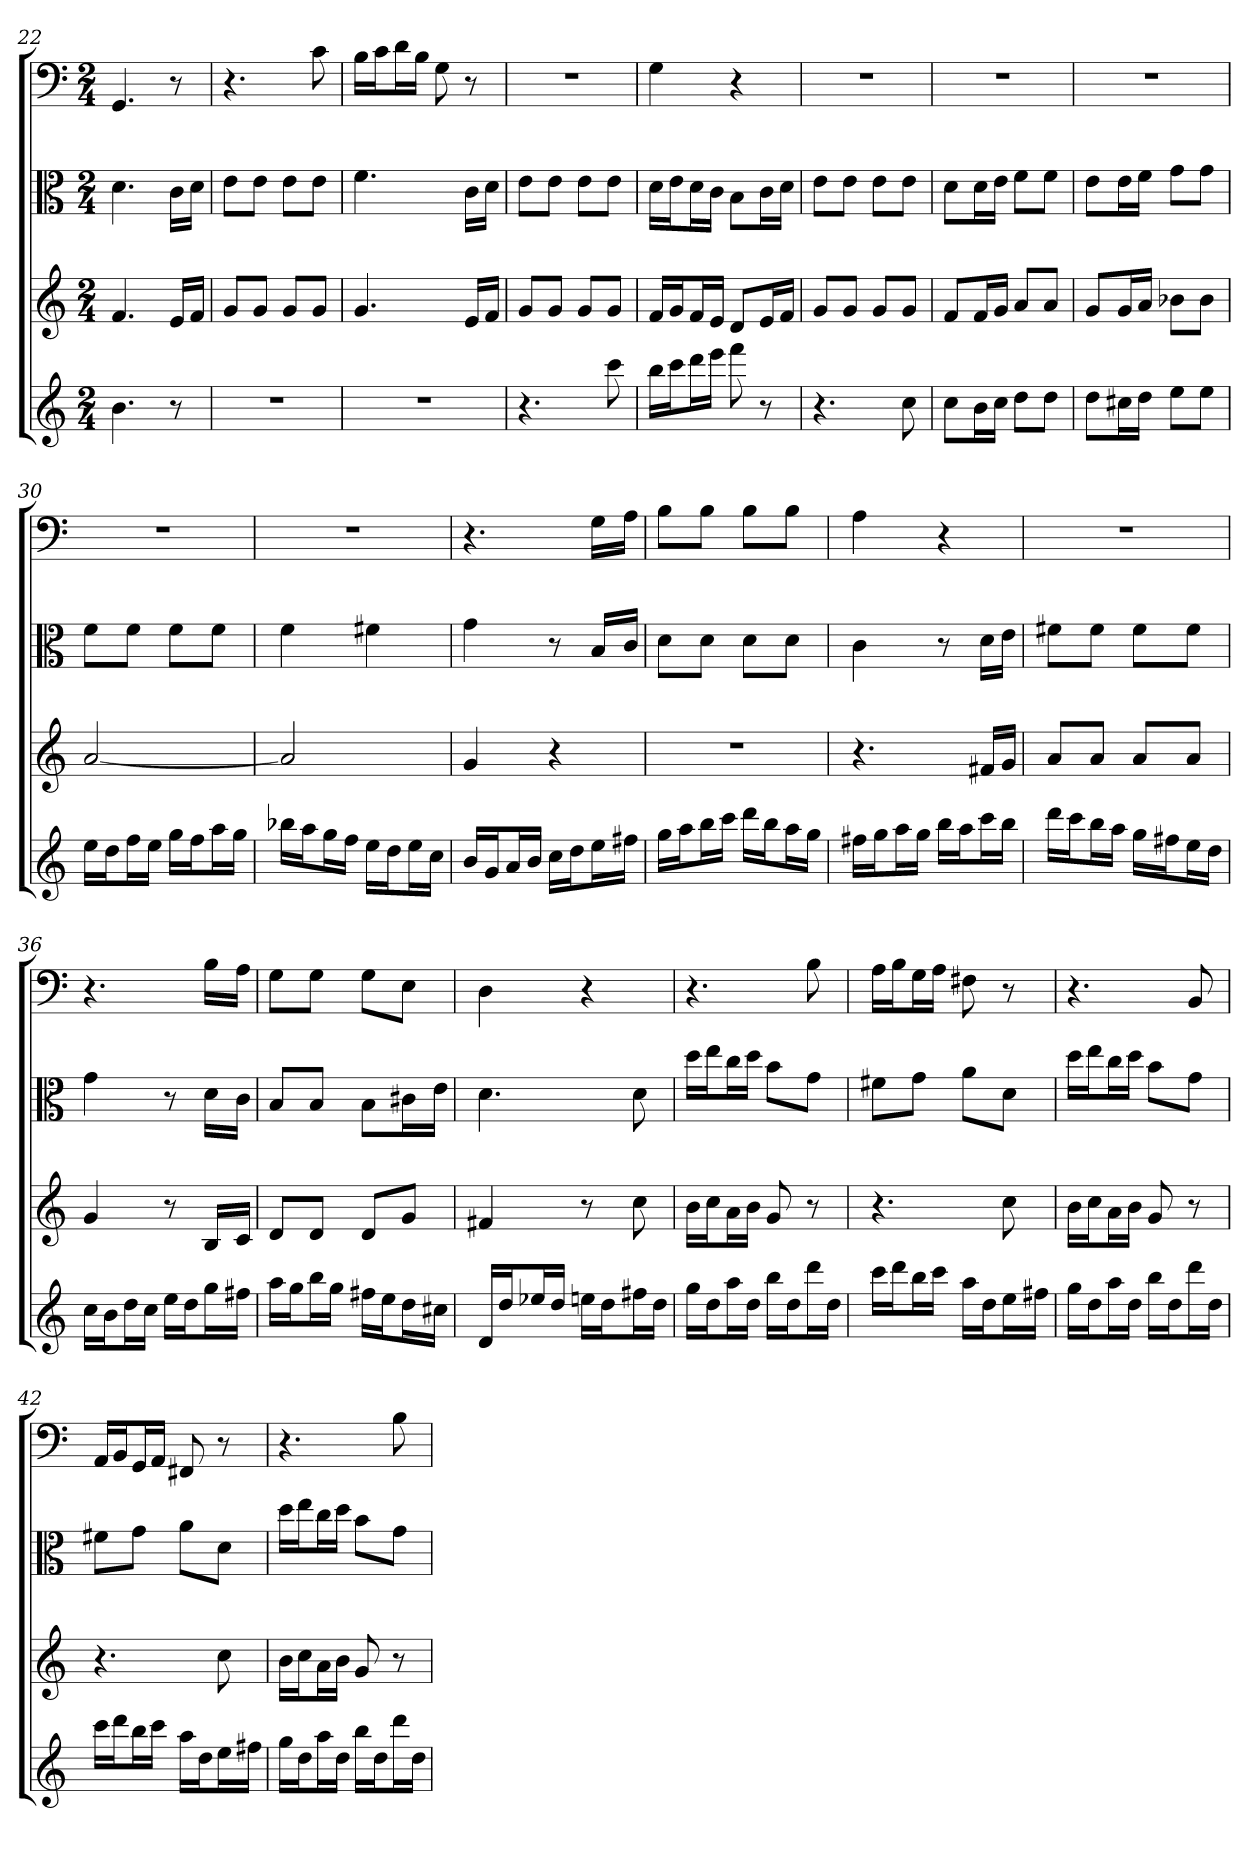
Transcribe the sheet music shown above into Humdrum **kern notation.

**kern	**kern	**kern	**kern
*part4	*part3	*part2	*part1
*staff4	*staff3	*staff2	*staff1
*	*	*clefC3	*clefF4
*k[]	*k[]	*k[]	*k[]
*C:	*C:	*C:	*C:
*M2/4	*M2/4	*M2/4	*M2/4
=22	=22	=22	=22
4.b	4.f	4.d	4.GG
8r	16eLL	16c\LL	8r
.	16fJJ	16d\JJ	.
=23	=23	=23	=23
2r	8gL	8e\L	4.r
.	8gJ	8e\J	.
.	8gL	8e\L	.
.	8gJ	8e\J	8c
=24	=24	=24	=24
2r	4.g	4.f	16B\LL
.	.	.	16c\J
.	.	.	16d\L
.	.	.	16B\JJ
.	.	.	8G
.	16eLL	16c\LL	8r
.	16fJJ	16d\JJ	.
=25	=25	=25	=25
4.r	8gL	8e\L	2r
.	8gJ	8e\J	.
.	8gL	8e\L	.
8ccc	8gJ	8e\J	.
=26	=26	=26	=26
16bbLL	16fLL	16d\LL	4G
16cccJ	16gJ	16e\J	.
16dddL	16fL	16d\L	.
16eeeJJ	16eJJ	16c\JJ	.
8fff	8dL	8B\L	4r
8r	16eL	16c\L	.
.	16fJJ	16d\JJ	.
=27	=27	=27	=27
4.r	8gL	8e\L	2r
.	8gJ	8e\J	.
.	8gL	8e\L	.
8cc	8gJ	8e\J	.
=28	=28	=28	=28
8ccL	8fL	8d\L	2r
16bL	16fL	16d\L	.
16ccJJ	16gJJ	16e\JJ	.
8ddL	8aL	8f\L	.
8ddJ	8aJ	8f\J	.
=29	=29	=29	=29
8ddL	8gL	8e\L	2r
16cc#XL	16gL	16e\L	.
16ddJJ	16aJJ	16f\JJ	.
8eeL	8b-XL	8g\L	.
8eeJ	8b-J	8g\J	.
=30	=30	=30	=30
16eeLL	[2a	8f\L	2r
16ddJ	.	.	.
16ffL	.	8f\J	.
16eeJJ	.	.	.
16ggLL	.	8f\L	.
16ffJ	.	.	.
16aaL	.	8f\J	.
16ggJJ	.	.	.
=31	=31	=31	=31
16bb-XLL	2a]	4f	2r
16aaJ	.	.	.
16ggL	.	.	.
16ffJJ	.	.	.
16eeLL	.	4f#X	.
16ddJ	.	.	.
16eeL	.	.	.
16ccJJ	.	.	.
=32	=32	=32	=32
16bLL	4g	4g	4.r
16gJ	.	.	.
16aL	.	.	.
16bJJ	.	.	.
16ccLL	4r	8r	.
16ddJ	.	.	.
16eeL	.	16B/LL	16G\LL
16ff#XJJ	.	16c/JJ	16A\JJ
=33	=33	=33	=33
16ggLL	2r	8d\L	8B\L
16aaJ	.	.	.
16bbL	.	8d\J	8B\J
16cccJJ	.	.	.
16dddLL	.	8d\L	8B\L
16bbJ	.	.	.
16aaL	.	8d\J	8B\J
16ggJJ	.	.	.
=34	=34	=34	=34
16ff#XLL	4.r	4c	4A
16ggJ	.	.	.
16aaL	.	.	.
16ggJJ	.	.	.
16bbLL	.	8r	4r
16aaJ	.	.	.
16cccL	16f#XLL	16d\LL	.
16bbJJ	16gJJ	16e\JJ	.
=35	=35	=35	=35
16dddLL	8aL	8f#X\L	2r
16cccJ	.	.	.
16bbL	8aJ	8f#\J	.
16aaJJ	.	.	.
16ggLL	8aL	8f#\L	.
16ff#XJ	.	.	.
16eeL	8aJ	8f#\J	.
16ddJJ	.	.	.
=36	=36	=36	=36
16ccLL	4g	4g	4.r
16bJ	.	.	.
16ddL	.	.	.
16ccJJ	.	.	.
16eeLL	8r	8r	.
16ddJ	.	.	.
16ggL	16BLL	16d\LL	16B\LL
16ff#XJJ	16cJJ	16c\JJ	16A\JJ
=37	=37	=37	=37
16aaLL	8dL	8B/L	8G\L
16ggJ	.	.	.
16bbL	8dJ	8B/J	8G\J
16ggJJ	.	.	.
16ff#XLL	8dL	8B\L	8G\L
16eeJ	.	.	.
16ddL	8gJ	16c#X\L	8E\J
16cc#XJJ	.	16e\JJ	.
=38	=38	=38	=38
16dLL	4f#X	4.d	4D
16ddJ	.	.	.
16ee-XL	.	.	.
16ddJJ	.	.	.
16eenLL	8r	.	4r
16ddJ	.	.	.
16ff#XL	8cc	8d	.
16ddJJ	.	.	.
=39	=39	=39	=39
16ggLL	16bLL	16dd\LL	4.r
16ddJ	16ccJ	16ee\J	.
16aaL	16aL	16cc\L	.
16ddJJ	16bJJ	16dd\JJ	.
16bbLL	8g	8b\L	.
16ddJ	.	.	.
16dddL	8r	8g\J	8B
16ddJJ	.	.	.
=40	=40	=40	=40
16cccLL	4.r	8f#X\L	16A\LL
16dddJ	.	.	16B\J
16bbL	.	8g\J	16G\L
16cccJJ	.	.	16A\JJ
16aaLL	.	8a\L	8F#X
16ddJ	.	.	.
16eeL	8cc	8d\J	8r
16ff#XJJ	.	.	.
=41	=41	=41	=41
16ggLL	16bLL	16dd\LL	4.r
16ddJ	16ccJ	16ee\J	.
16aaL	16aL	16cc\L	.
16ddJJ	16bJJ	16dd\JJ	.
16bbLL	8g	8b\L	.
16ddJ	.	.	.
16dddL	8r	8g\J	8BB
16ddJJ	.	.	.
=42	=42	=42	=42
16cccLL	4.r	8f#X\L	16AA/LL
16dddJ	.	.	16BB/J
16bbL	.	8g\J	16GG/L
16cccJJ	.	.	16AA/JJ
16aaLL	.	8a\L	8FF#X
16ddJ	.	.	.
16eeL	8cc	8d\J	8r
16ff#XJJ	.	.	.
=43	=43	=43	=43
16ggLL	16bLL	16dd\LL	4.r
16ddJ	16ccJ	16ee\J	.
16aaL	16aL	16cc\L	.
16ddJJ	16bJJ	16dd\JJ	.
16bbLL	8g	8b\L	.
16ddJ	.	.	.
16dddL	8r	8g\J	8B
16ddJJ	.	.	.
=	=	=	=
*-	*-	*-	*-
